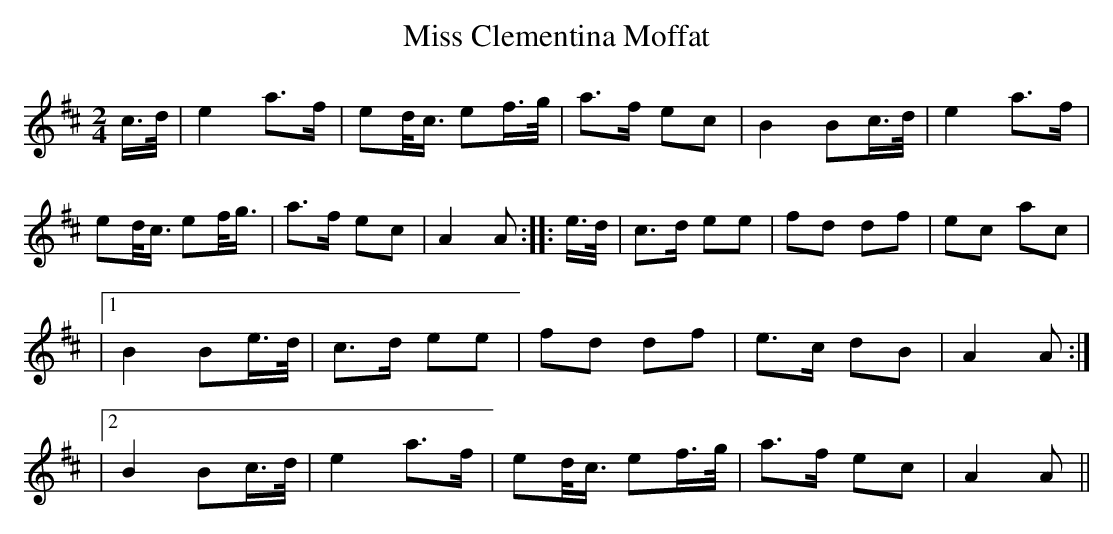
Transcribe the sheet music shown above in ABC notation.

X:1
T:Miss Clementina Moffat
M:2/4
L:1/8
K:Amix
c/>d/|e2 a>f|ed/<c/ ef/>g/|a>f ec|B2 Bc/>d/|e2 a>f|
ed/<c/ ef/<g/|a>f ec|A2 A::e/>d/|c>d ee|fd df|ec ac|
|1 B2 Be/>d/|c>d ee|fd df|e>c dB|A2 A:|
|2 B2 Bc/>d/|e2 a>f|ed/<c/ ef/>g/|a>f ec|A2 A||
